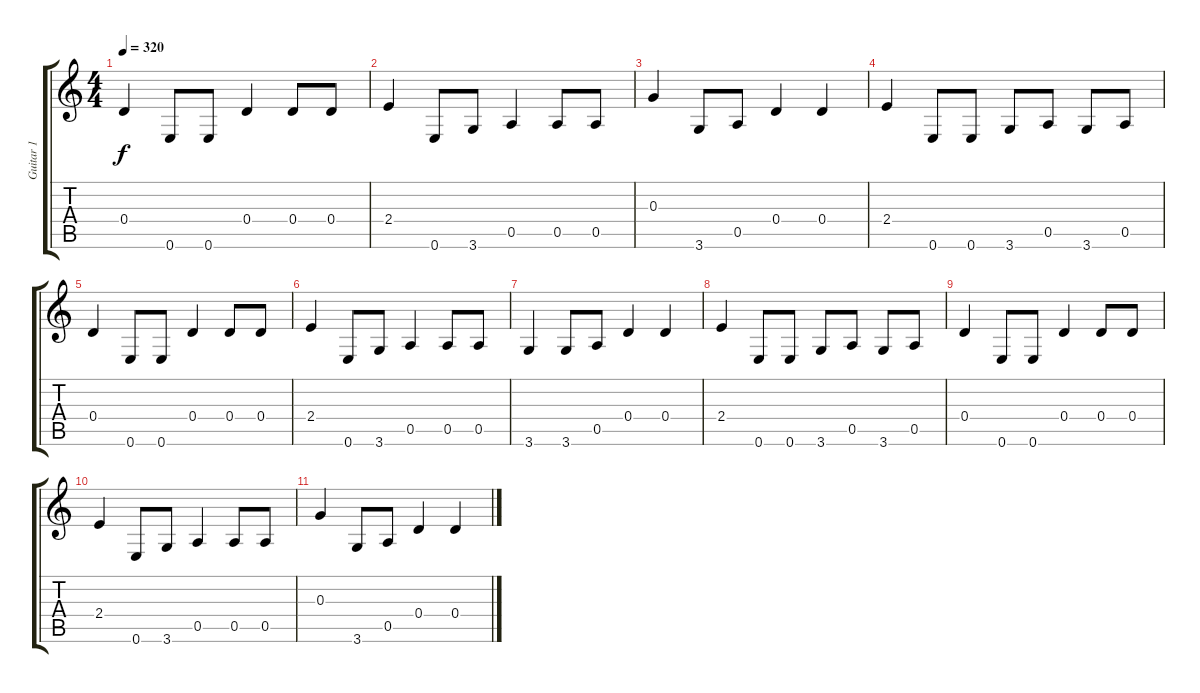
\track ("Guitar 1" "Guitar 1") {instrument distortionguitar}
\staff {score tabs}
\tuning (E4 B3 G3 D3 A2 E2) {hide}
\ts (4 4)
\tempo 320
\clef g2
\ks c
0.4.4{dy f} 0.6.8 0.6.8 0.4.4 0.4.8 0.4.8 |
2.4.4 0.6.8 3.6.8 0.5.4 0.5.8 0.5.8 |
0.3.4 3.6.8 0.5.8 0.4.4 0.4.4 |
2.4.4 0.6.8 0.6.8 3.6.8 0.5.8 3.6.8 0.5.8 |
0.4.4 0.6.8 0.6.8 0.4.4 0.4.8 0.4.8 |
2.4.4 0.6.8 3.6.8 0.5.4 0.5.8 0.5.8 |
3.6.4 3.6.8 0.5.8 0.4.4 0.4.4 |
2.4.4 0.6.8 0.6.8 3.6.8 0.5.8 3.6.8 0.5.8 |
0.4.4 0.6.8 0.6.8 0.4.4 0.4.8 0.4.8 |
2.4.4 0.6.8 3.6.8 0.5.4 0.5.8 0.5.8 |
0.3.4 3.6.8 0.5.8 0.4.4 0.4.4
